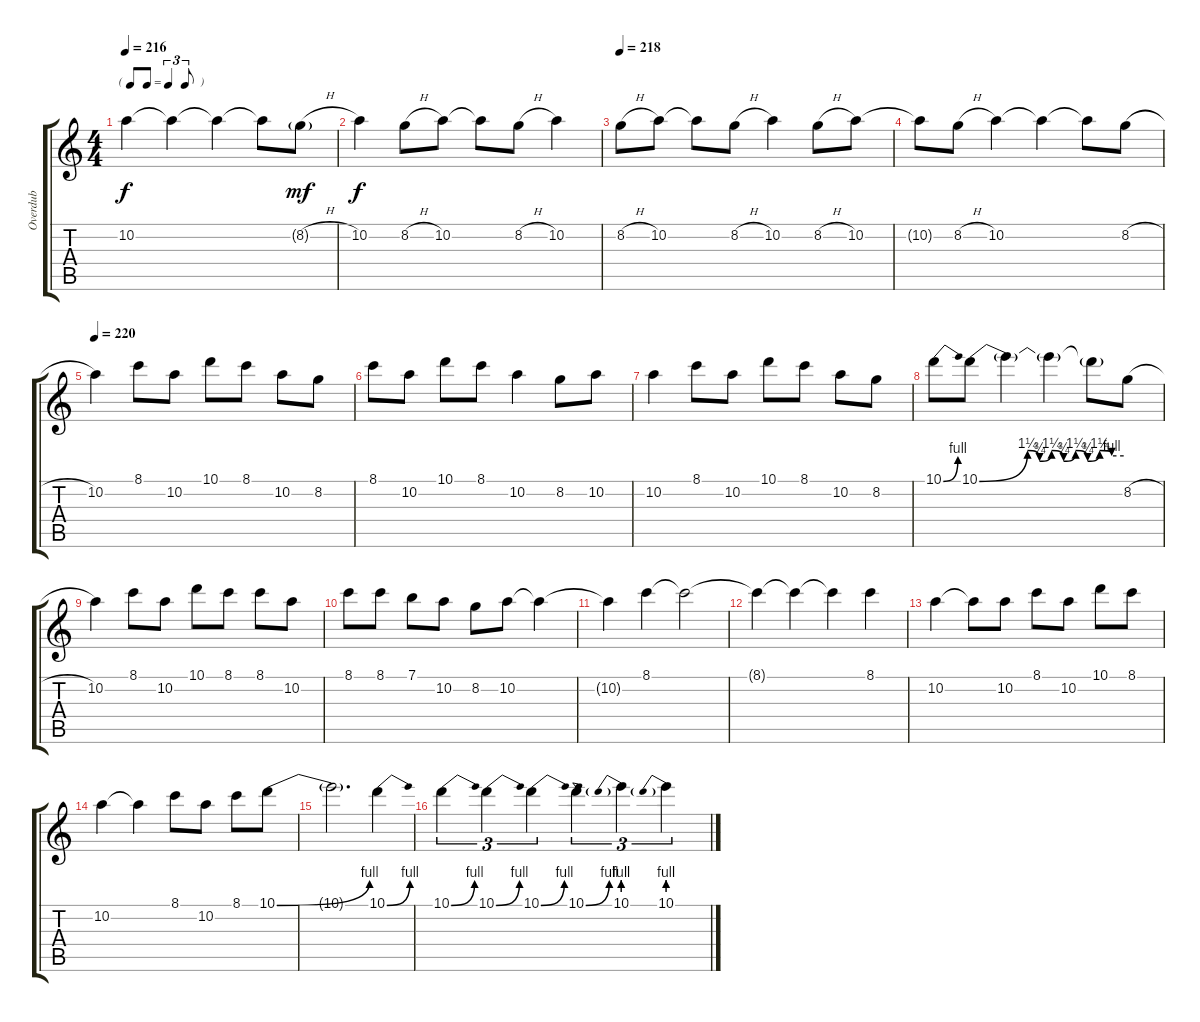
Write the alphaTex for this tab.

\track ("Overdub" "Overdub") {instrument fretlessbass}
\staff {score tabs}
\tuning (E4 B3 G3 D3 A2 E2) {hide}
\ts (4 4)
\tf triplet8th
\tempo 216
\clef g2
\ks c
10.2{t}.4{dy f} 10.2{t}.4 10.2{t}.4 10.2{t}.8 8.2{h g}.8{dy mf} |
10.2.4{dy f} 8.2{h}.8 10.2.8 10.2{t}.8 8.2{h}.8 10.2.4 |
\tempo 218
8.2{h}.8 10.2.8 10.2{t}.8 8.2{h}.8 10.2.4 8.2{h}.8 10.2.8 |
10.2{t}.8 8.2{h}.8 10.2.4 10.2{t}.4 10.2{t}.8 8.2{h}.8 |
\tempo 220
10.2.4 8.1.8 10.2.8 10.1.8 8.1.8 10.2.8 8.2.8 |
8.1.8 10.2.8 10.1.8 8.1.8 10.2.4 8.2.8 10.2.8 |
10.2.4 8.1.8 10.2.8 10.1.8 8.1.8 10.2.8 8.2.8 |
10.1{be (bend 0 0 60 4)}.8 10.1{be (custom 0 0 20 5 25 3 30 5 35 3 40 5 45 3 50 5 55 4 60 4)}.8 10.1{t}.4 10.1{t}.4 10.1{t}.8 8.2{h}.8 |
10.2.4 8.1.8 10.2.8 10.1.8 8.1.8 8.1.8 10.2.8 |
8.1.8 8.1.8 7.1.8 10.2.8 8.2.8 10.2.8 10.2{t}.4 |
10.2{t}.4 8.1.4 8.1{t}.2 |
8.1{t}.4 8.1{t}.4 8.1{t}.4 8.1.4 |
10.2.4 10.2{t}.8 10.2.8 8.1.8 10.2.8 10.1.8 8.1.8 |
10.2.4 10.2{t}.4 8.1.8 10.2.8 8.1.8 10.1{be (bend 0 0 60 4)}.8 |
10.1{t}.2{d} 10.1{be (bend 0 0 60 4)}.4 |
10.1{be (bend 0 0 60 4)}.4{tu (3 2)} 10.1{be (bend 0 0 60 4)}.4{tu (3 2)} 10.1{be (bend 0 0 60 4)}.4{tu (3 2)} 10.1{be (bend 0 0 60 4)}.4{tu (3 2)} 10.1{be (prebend 0 4 60 4)}.4{tu (3 2)} 10.1{be (prebend 0 4 60 4)}.4{tu (3 2)}
